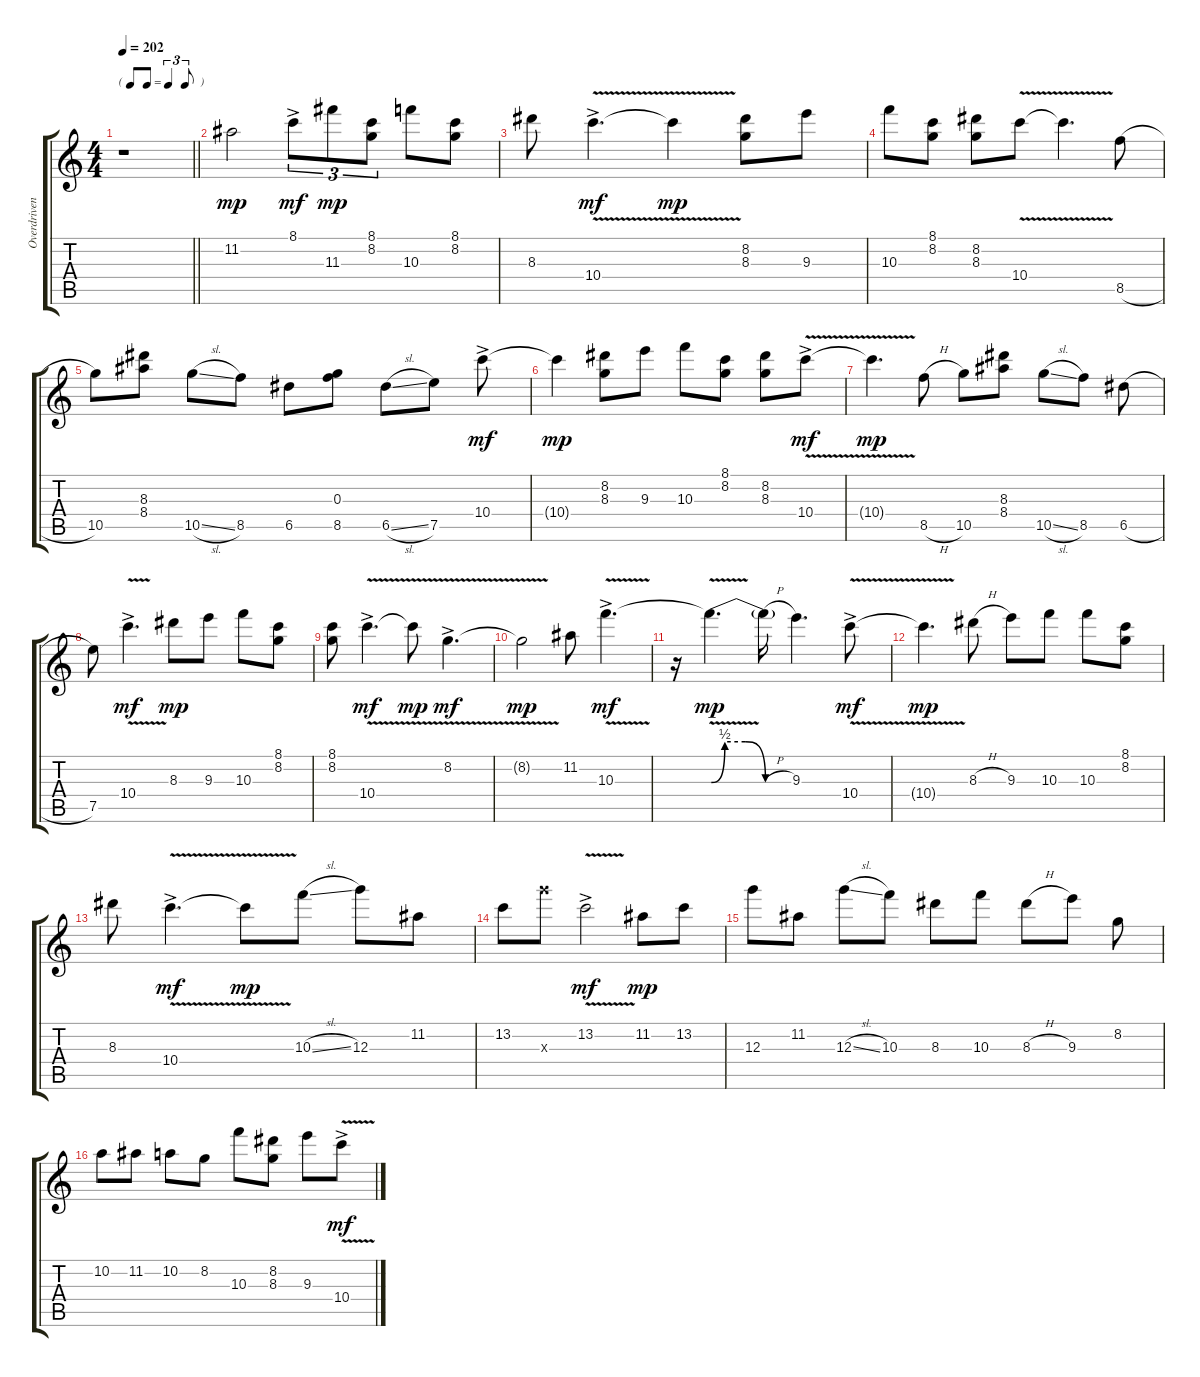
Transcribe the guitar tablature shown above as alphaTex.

\track ("Overdriven Gtr." "Overdriven") {instrument overdrivenguitar}
\staff {score tabs}
\tuning (E4 B3 G4 D4 A3 E3) {hide}
\ts (4 4)
\tf triplet8th
\tempo 202
\clef g2
\barLineRight lightlight
\ks c
r.1{dy mp} |
11.2.2 8.1{ac}.8{tu (3 2) dy mf} 11.3.8{tu (3 2) dy mp} (8.1 8.2).8{tu (3 2)} 10.3.8 (8.1 8.2).8 |
8.3.8 10.4{v ac}.4{d dy mf} 10.4{t}.4{dy mp} (8.2 8.3).8 9.3.8 |
10.3.8 (8.1 8.2).8 (8.2 8.3).8 10.4{v}.8 10.4{v t}.4{d} 8.5{h}.8 |
10.5.8 (8.3 8.4).8 10.5{sl}.8 8.5.8 6.5.8 (0.3 8.5).8 6.5{sl}.8 7.5.8 10.4{ac}.8{dy mf} |
10.4{t}.4{dy mp} (8.2 8.3).8 9.3.8 10.3.8 (8.1 8.2).8 (8.2 8.3).8 10.4{v ac}.8{dy mf} |
10.4{v t}.4{d dy mp} 8.5{h}.8 10.5.8 (8.3 8.4).8 10.5{sl}.8 8.5.8 6.5{h}.8 |
7.5.8 10.4{v ac}.4{d dy mf} 8.3.8{dy mp} 9.3.8 10.3.8 (8.1 8.2).8 |
(8.1 8.2).8 10.4{v ac}.4{d dy mf} 10.4{t}.8{dy mp} 8.2{v ac}.4{d dy mf} |
8.2{v t}.2{dy mp} 11.2.8 10.3{v ac}.4{d dy mf} |
r.16 10.3{be (custom 0 0 10 2 25 2 40 0 60 0) t}.4{d dy mp} 10.3{h t}.16 9.3.4{d} 10.4{v ac}.8{dy mf} |
10.4{v t}.4{d dy mp} 8.3{h}.8 9.3.8 10.3.8 10.3.8 (8.1 8.2).8 |
8.3.8 10.4{v ac}.4{d dy mf} 10.4{t}.8{dy mp} 10.3{sl}.8 12.3.8 11.2.8 |
13.2.8 12.3{x}.8 13.2{v ac}.2{dy mf} 11.2.8{dy mp} 13.2.8 |
12.3.8 11.2.8 12.3{sl}.8 10.3.8 8.3.8 10.3.8 8.3{h}.8 9.3.8 8.2.8 |
10.2.8 11.2.8 10.2.8 8.2.8 10.3.8 (8.2 8.3).8 9.3.8 10.4{v ac}.8{dy mf}
